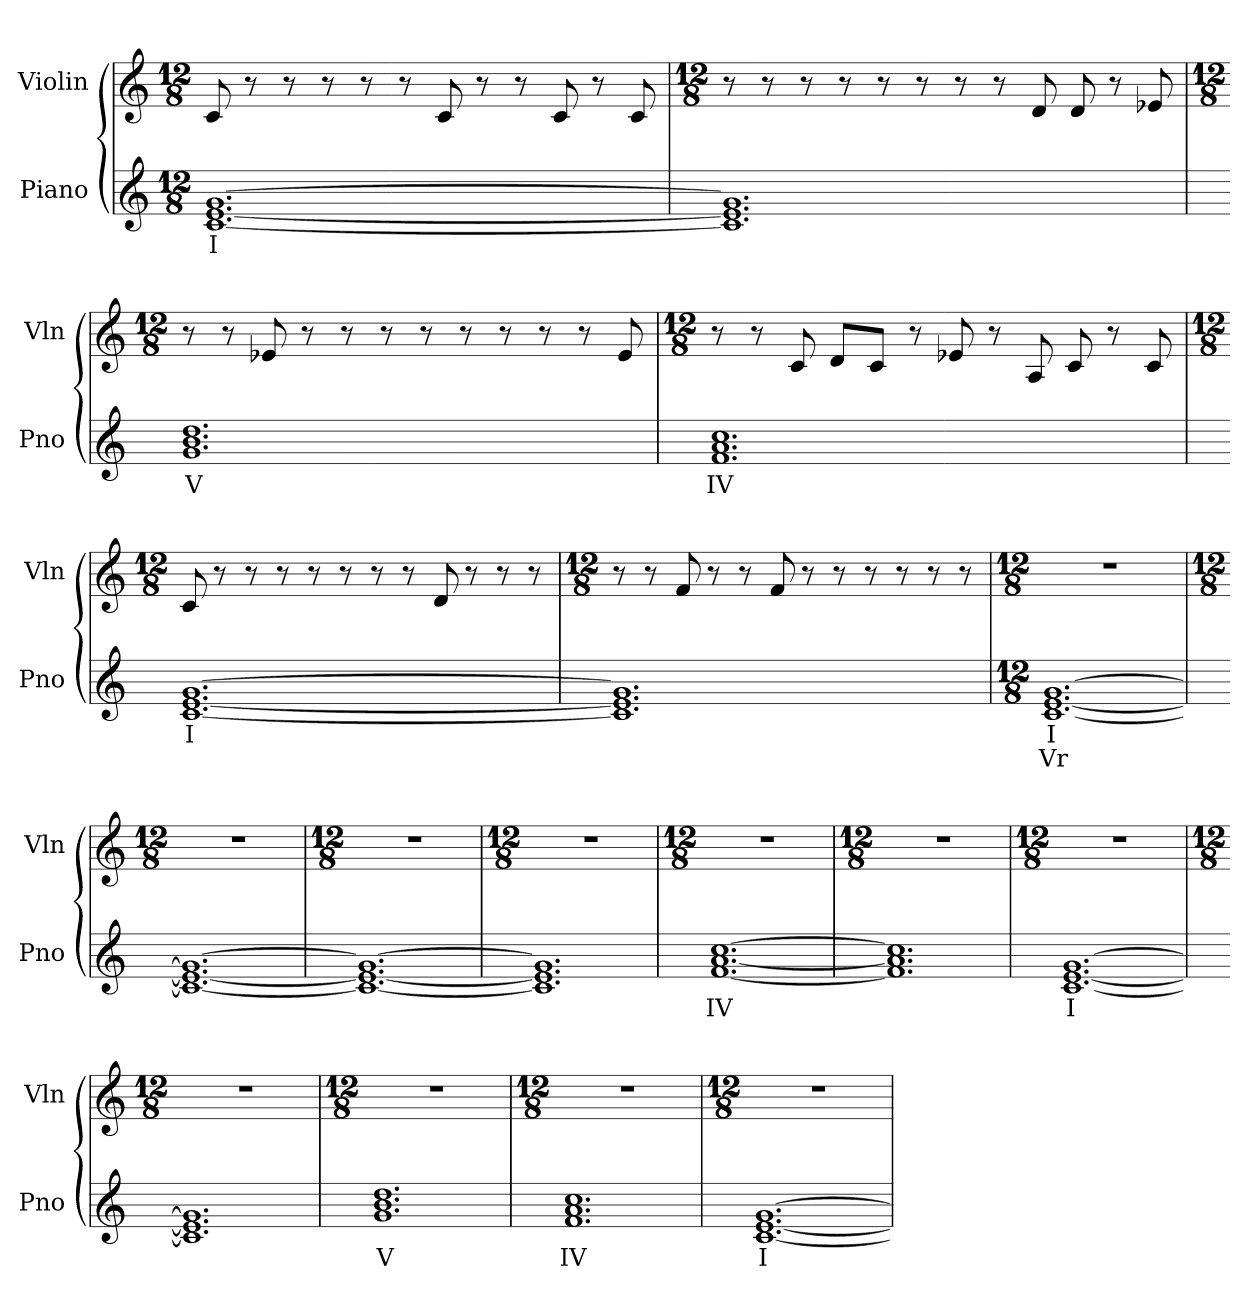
**kern	**text	**text	**kern
*part2	*part2	*part2	*part1
*staff2	*staff2	*staff2	*staff1
*I"Piano	*	*	*I"Violin
*I'Pno	*	*	*I'Vln
*k[]	*	*	*
*C:	*	*	*
*M12/8	*	*	*M12/8
=	=	=	=
[1.c [1.e [1.g	I	.	8c
.	.	.	8r
.	.	.	8r
.	.	.	8r
.	.	.	8r
.	.	.	8r
.	.	.	8c
.	.	.	8r
.	.	.	8r
.	.	.	8c
.	.	.	8r
.	.	.	8c
=	=	=	=
*k[]	*	*	*
*C:	*	*	*
*	*	*	*M12/8
1.c] 1.e] 1.g]	.	.	8r
.	.	.	8r
.	.	.	8r
.	.	.	8r
.	.	.	8r
.	.	.	8r
.	.	.	8r
.	.	.	8r
.	.	.	8d
.	.	.	8d
.	.	.	8r
.	.	.	8e-X
=	=	=	=
*k[]	*	*	*
*C:	*	*	*
*	*	*	*M12/8
1.g 1.b 1.dd	V	.	8r
.	.	.	8r
.	.	.	8e-X
.	.	.	8r
.	.	.	8r
.	.	.	8r
.	.	.	8r
.	.	.	8r
.	.	.	8r
.	.	.	8r
.	.	.	8r
.	.	.	8e-
=	=	=	=
*k[]	*	*	*
*C:	*	*	*
*	*	*	*M12/8
1.f 1.a 1.cc	IV	.	8r
.	.	.	8r
.	.	.	8c
.	.	.	8dL
.	.	.	8cJ
.	.	.	8r
.	.	.	8e-X
.	.	.	8r
.	.	.	8A
.	.	.	8c
.	.	.	8r
.	.	.	8c
=	=	=	=
*k[]	*	*	*
*C:	*	*	*
*	*	*	*M12/8
[1.c [1.e [1.g	I	.	8c
.	.	.	8r
.	.	.	8r
.	.	.	8r
.	.	.	8r
.	.	.	8r
.	.	.	8r
.	.	.	8r
.	.	.	8d
.	.	.	8r
.	.	.	8r
.	.	.	8r
=	=	=	=
*k[]	*	*	*
*C:	*	*	*
*	*	*	*M12/8
1.c] 1.e] 1.g]	.	.	8r
.	.	.	8r
.	.	.	8f
.	.	.	8r
.	.	.	8r
.	.	.	8f
.	.	.	8r
.	.	.	8r
.	.	.	8r
.	.	.	8r
.	.	.	8r
.	.	.	8r
=	=	=	=
*k[]	*	*	*
*C:	*	*	*
*M12/8	*	*	*M12/8
[1.c [1.e [1.g	I	Vr	1.r
=	=	=	=
*k[]	*	*	*
*C:	*	*	*
*	*	*	*M12/8
1.c_ 1.e_ 1.g_	.	.	1.r
=	=	=	=
*k[]	*	*	*
*C:	*	*	*
*	*	*	*M12/8
1.c_ 1.e_ 1.g_	.	.	1.r
=	=	=	=
*k[]	*	*	*
*C:	*	*	*
*	*	*	*M12/8
1.c] 1.e] 1.g]	.	.	1.r
=	=	=	=
*k[]	*	*	*
*C:	*	*	*
*	*	*	*M12/8
[1.f [1.a [1.cc	IV	.	1.r
=	=	=	=
*k[]	*	*	*
*C:	*	*	*
*	*	*	*M12/8
1.f] 1.a] 1.cc]	.	.	1.r
=	=	=	=
*k[]	*	*	*
*C:	*	*	*
*	*	*	*M12/8
[1.c [1.e [1.g	I	.	1.r
=	=	=	=
*k[]	*	*	*
*C:	*	*	*
*	*	*	*M12/8
1.c] 1.e] 1.g]	.	.	1.r
=	=	=	=
*k[]	*	*	*
*C:	*	*	*
*	*	*	*M12/8
1.g 1.b 1.dd	V	.	1.r
=	=	=	=
*k[]	*	*	*
*C:	*	*	*
*	*	*	*M12/8
1.f 1.a 1.cc	IV	.	1.r
=	=	=	=
*k[]	*	*	*
*C:	*	*	*
*	*	*	*M12/8
[1.c [1.e [1.g	I	.	1.r
=	=	=	=
*-	*-	*-	*-
